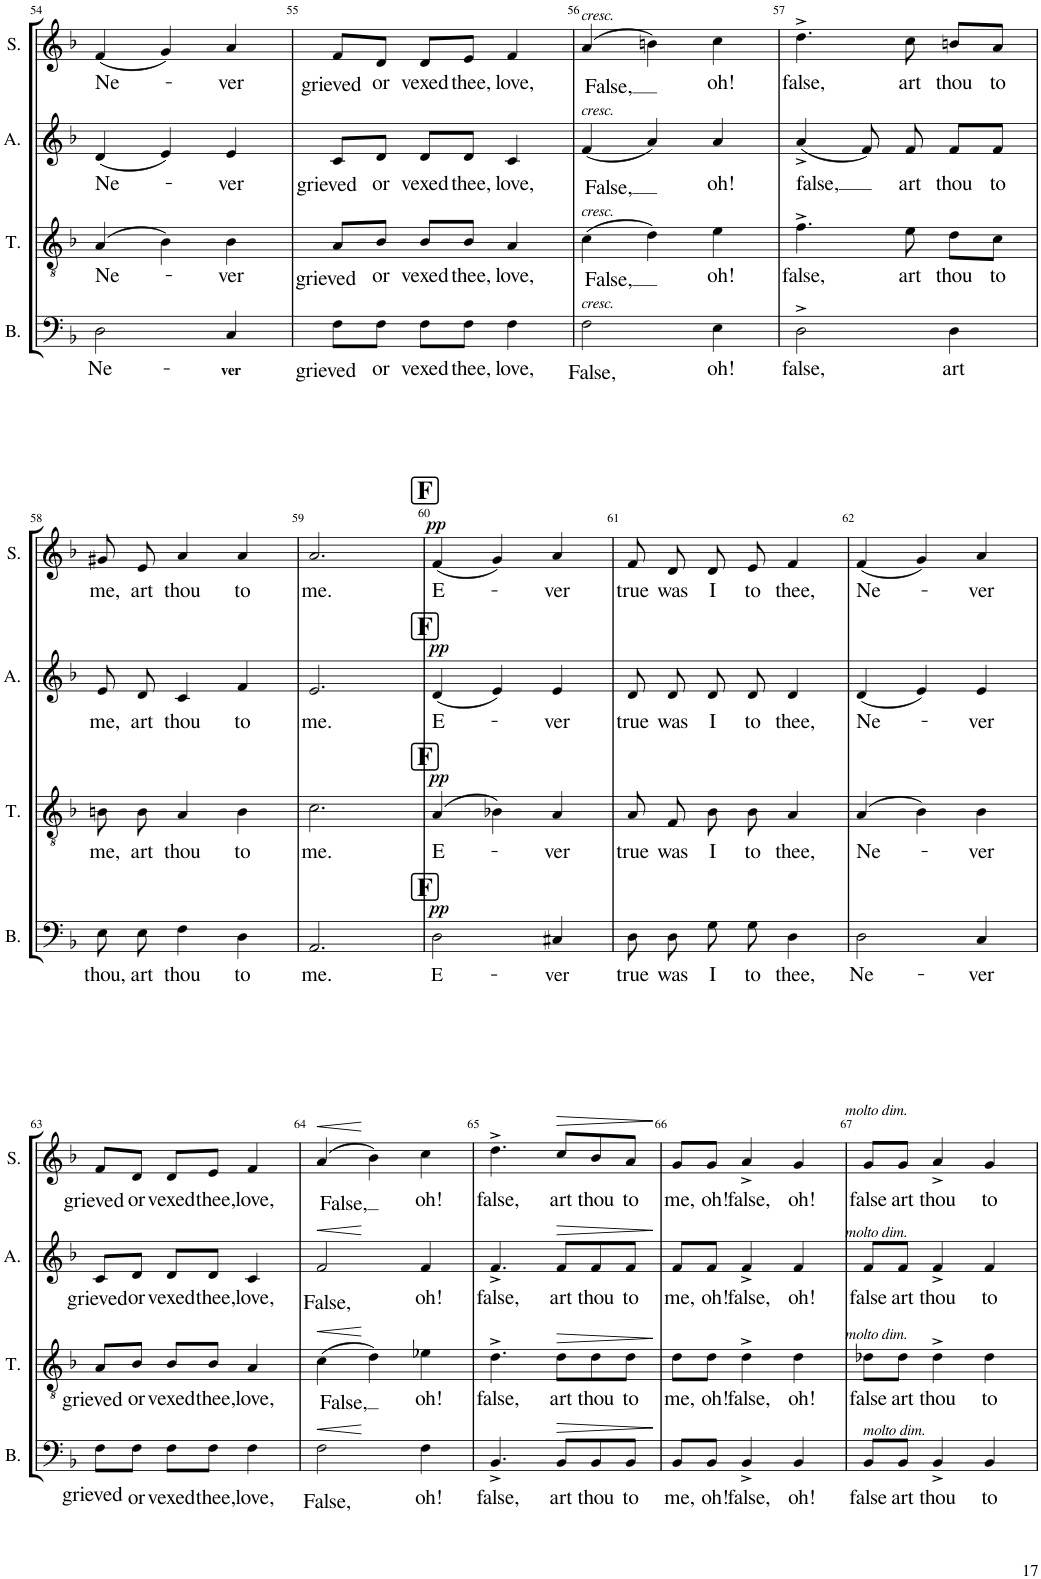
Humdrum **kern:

**kern	**text	**dynam	**kern	**text	**dynam	**kern	**text	**dynam	**kern	**text	**dynam
*part4	*part4	*part4	*part3	*part3	*part3	*part2	*part2	*part2	*part1	*part1	*part1
*staff4	*staff4	*staff4	*staff3	*staff3	*staff3	*staff2	*staff2	*staff2	*staff1	*staff1	*staff1
*I"Basse	*	*	*I"Tenor	*	*	*I"Alto	*	*	*I"Soprano	*	*
*I'B.	*	*	*I'T.	*	*	*I'A.	*	*	*I'S.	*	*
!!LO:PB:g=z
*clefF4	*	*	*clefGv2	*	*	*clefG2	*	*	*clefG2	*	*
*k[b-]	*	*	*k[b-]	*	*	*k[b-]	*	*	*k[b-]	*	*
*F:	*	*	*F:	*	*	*F:	*	*	*F:	*	*
*M3/4	*	*	*M3/4	*	*	*M3/4	*	*	*M3/4	*	*
=54	=54	=54	=54	=54	=54	=54	=54	=54	=54	=54	=54
!	!LO:LY:b	!	!	!LO:LY:b	!	!	!LO:LY:b	!	!	!LO:LY:b	!
2D\	Ne-	.	(>4A/	Ne-	.	(<4d/	Ne-	.	(<4f/	Ne-	.
.	.	.	4B-\)	.	.	4e/)	.	.	4g/)	.	.
!	!LO:LY:b	!	!	!LO:LY:b	!	!	!LO:LY:b	!	!	!LO:LY:b	!
4C/	-ver	.	4B-\	-ver	.	4e/	-ver	.	4a/	-ver	.
=55	=55	=55	=55	=55	=55	=55	=55	=55	=55	=55	=55
!	!LO:LY:b	!	!	!LO:LY:b	!	!	!LO:LY:b	!	!	!LO:LY:b	!
8F\L	grieved	.	8A/L	grieved	.	8c/L	grieved	.	8f/L	grieved	.
!	!LO:LY:b	!	!	!LO:LY:b	!	!	!LO:LY:b	!	!	!LO:LY:b	!
8F\J	or	.	8B-/J	or	.	8d/J	or	.	8d/J	or	.
!	!LO:LY:b	!	!	!LO:LY:b	!	!	!LO:LY:b	!	!	!LO:LY:b	!
8F\L	vexed	.	8B-/L	vexed	.	8d/L	vexed	.	8d/L	vexed	.
!	!LO:LY:b	!	!	!LO:LY:b	!	!	!LO:LY:b	!	!	!LO:LY:b	!
8F\J	thee,	.	8B-/J	thee,	.	8d/J	thee,	.	8e/J	thee,	.
!	!LO:LY:b	!	!	!LO:LY:b	!	!	!LO:LY:b	!	!	!LO:LY:b	!
4F\	love,	.	4A/	love,	.	4c/	love,	.	4f/	love,	.
=56	=56	=56	=56	=56	=56	=56	=56	=56	=56	=56	=56
!	!	!	!	!	!	!	!	!	!LO:TX:a:i:t=cresc.	!	!
!	!	!	!	!	!	!LO:TX:a:i:t=cresc.	!	!	!	!	!
!	!	!	!LO:TX:a:i:t=cresc.	!	!	!	!	!	!	!	!
!LO:TX:a:i:t=cresc.	!	!	!	!	!	!	!	!	!	!	!
!	!LO:LY:b	!	!	!LO:LY:b	!	!	!LO:LY:b	!	!	!LO:LY:b	!
2F\	False,	.	(>4c\	False,	.	(<4f/	False,	.	(>4a/	False,	.
.	.	.	4d\)	.	.	4a/)	.	.	4bn\)	.	.
!	!LO:LY:b	!	!	!LO:LY:b	!	!	!LO:LY:b	!	!	!LO:LY:b	!
4E\	oh!	.	4e\	oh!	.	4a/	oh!	.	4cc\	oh!	.
=57	=57	=57	=57	=57	=57	=57	=57	=57	=57	=57	=57
!	!LO:LY:b	!	!	!LO:LY:b	!	!	!LO:LY:b	!	!	!LO:LY:b	!
2D^>\	false,	.	4.f^>\	false,	.	(<4a^</	false,	.	4.dd^>\	false,	.
.	.	.	.	.	.	8f/)	.	.	.	.	.
!	!	!	!	!LO:LY:b	!	!	!LO:LY:b	!	!	!LO:LY:b	!
.	.	.	8e\	art	.	8f/	art	.	8cc\	art	.
!	!LO:LY:b	!	!	!LO:LY:b	!	!	!LO:LY:b	!	!	!LO:LY:b	!
4D\	art	.	8d\L	thou	.	8f/L	thou	.	8bn/L	thou	.
!	!	!	!	!LO:LY:b	!	!	!LO:LY:b	!	!	!LO:LY:b	!
.	.	.	8c\J	to	.	8f/J	to	.	8a/J	to	.
!!LO:LB:g=z
=58	=58	=58	=58	=58	=58	=58	=58	=58	=58	=58	=58
!	!LO:LY:b	!	!	!LO:LY:b	!	!	!LO:LY:b	!	!	!LO:LY:b	!
8E\	thou,	.	8Bn\	me,	.	8e/	me,	.	8g#X/	me,	.
!	!LO:LY:b	!	!	!LO:LY:b	!	!	!LO:LY:b	!	!	!LO:LY:b	!
8E\	art	.	8B\	art	.	8d/	art	.	8e/	art	.
!	!LO:LY:b	!	!	!LO:LY:b	!	!	!LO:LY:b	!	!	!LO:LY:b	!
4F\	thou	.	4A/	thou	.	4c/	thou	.	4a/	thou	.
!	!LO:LY:b	!	!	!LO:LY:b	!	!	!LO:LY:b	!	!	!LO:LY:b	!
4D\	to	.	4B\	to	.	4f/	to	.	4a/	to	.
=59	=59	=59	=59	=59	=59	=59	=59	=59	=59	=59	=59
!	!LO:LY:b	!	!	!LO:LY:b	!	!	!LO:LY:b	!	!	!LO:LY:b	!
2.AA/	me.	.	2.c\	me.	.	2.e/	me.	.	2.a/	me.	.
!!LO:REH:place=s1:a:B:cj:fs=17:t=F
!!LO:REH:place=s2:a:B:cj:fs=17:t=F
!!LO:REH:place=s3:a:B:cj:fs=17:t=F
!!LO:REH:place=s4:a:B:cj:fs=17:t=F
=60	=60	=60	=60	=60	=60	=60	=60	=60	=60	=60	=60
!	!LO:LY:b	!LO:DY:a	!	!LO:LY:b	!LO:DY:a	!	!LO:LY:b	!LO:DY:a	!	!LO:LY:b	!LO:DY:a
2D\	E-	pp	(>4A/	E-	pp	(<4d/	E-	pp	(<4f/	E-	pp
.	.	.	4B-X\)	.	.	4e/)	.	.	4g/)	.	.
!	!LO:LY:b	!	!	!LO:LY:b	!	!	!LO:LY:b	!	!	!LO:LY:b	!
4C#X/	-ver	.	4A/	-ver	.	4e/	-ver	.	4a/	-ver	.
=61	=61	=61	=61	=61	=61	=61	=61	=61	=61	=61	=61
!	!LO:LY:b	!	!	!LO:LY:b	!	!	!LO:LY:b	!	!	!LO:LY:b	!
8D\	true	.	8A/	true	.	8d/	true	.	8f/	true	.
!	!LO:LY:b	!	!	!LO:LY:b	!	!	!LO:LY:b	!	!	!LO:LY:b	!
8D\	was	.	8F/	was	.	8d/	was	.	8d/	was	.
!	!LO:LY:b	!	!	!LO:LY:b	!	!	!LO:LY:b	!	!	!LO:LY:b	!
8G\	I	.	8B-\	I	.	8d/	I	.	8d/	I	.
!	!LO:LY:b	!	!	!LO:LY:b	!	!	!LO:LY:b	!	!	!LO:LY:b	!
8G\	to	.	8B-\	to	.	8d/	to	.	8e/	to	.
!	!LO:LY:b	!	!	!LO:LY:b	!	!	!LO:LY:b	!	!	!LO:LY:b	!
4D\	thee,	.	4A/	thee,	.	4d/	thee,	.	4f/	thee,	.
=62	=62	=62	=62	=62	=62	=62	=62	=62	=62	=62	=62
!	!LO:LY:b	!	!	!LO:LY:b	!	!	!LO:LY:b	!	!	!LO:LY:b	!
2D\	Ne-	.	(>4A/	Ne-	.	(<4d/	Ne-	.	(<4f/	Ne-	.
.	.	.	4B-\)	.	.	4e/)	.	.	4g/)	.	.
!	!LO:LY:b	!	!	!LO:LY:b	!	!	!LO:LY:b	!	!	!LO:LY:b	!
4C/	-ver	.	4B-\	-ver	.	4e/	-ver	.	4a/	-ver	.
!!LO:LB:g=z
=63	=63	=63	=63	=63	=63	=63	=63	=63	=63	=63	=63
!	!LO:LY:b	!	!	!LO:LY:b	!	!	!LO:LY:b	!	!	!LO:LY:b	!
8F\L	grieved	.	8A/L	grieved	.	8c/L	grieved	.	8f/L	grieved	.
!	!LO:LY:b	!	!	!LO:LY:b	!	!	!LO:LY:b	!	!	!LO:LY:b	!
8F\J	or	.	8B-/J	or	.	8d/J	or	.	8d/J	or	.
!	!LO:LY:b	!	!	!LO:LY:b	!	!	!LO:LY:b	!	!	!LO:LY:b	!
8F\L	vexed	.	8B-/L	vexed	.	8d/L	vexed	.	8d/L	vexed	.
!	!LO:LY:b	!	!	!LO:LY:b	!	!	!LO:LY:b	!	!	!LO:LY:b	!
8F\J	thee,	.	8B-/J	thee,	.	8d/J	thee,	.	8e/J	thee,	.
!	!LO:LY:b	!	!	!LO:LY:b	!	!	!LO:LY:b	!	!	!LO:LY:b	!
4F\	love,	.	4A/	love,	.	4c/	love,	.	4f/	love,	.
=64	=64	=64	=64	=64	=64	=64	=64	=64	=64	=64	=64
!	!LO:LY:b	!LO:HP:b	!	!LO:LY:b	!LO:HP:b	!	!LO:LY:b	!LO:HP:b	!	!LO:LY:b	!LO:HP:b
2F\	False,	<	(>4c\	False,	<	2f/	False,	<	(>4a/	False,	<
.	.	.	4d\)	.	[	.	.	.	4b-\)	.	[
!	!LO:LY:b	!	!	!LO:LY:b	!	!	!LO:LY:b	!	!	!LO:LY:b	!
4F\	oh!	[	4e-X\	oh!	.	4f/	oh!	[	4cc\	oh!	.
=65	=65	=65	=65	=65	=65	=65	=65	=65	=65	=65	=65
!	!LO:LY:b	!	!	!LO:LY:b	!	!	!LO:LY:b	!	!	!LO:LY:b	!
4.BB-^</	false,	.	4.d^>\	false,	.	4.f^</	false,	.	4.dd^>\	false,	.
!	!LO:LY:b	!LO:HP:b	!	!LO:LY:b	!LO:HP:b	!	!LO:LY:b	!LO:HP:b	!	!LO:LY:b	!LO:HP:b
8BB-/L	art	>	8d\L	art	>	8f/L	art	>	8cc/L	art	>
!	!LO:LY:b	!	!	!LO:LY:b	!	!	!LO:LY:b	!	!	!LO:LY:b	!
8BB-/	thou	.	8d\	thou	.	8f/	thou	.	8b-/	thou	.
!	!LO:LY:b	!	!	!LO:LY:b	!	!	!LO:LY:b	!	!	!LO:LY:b	!
8BB-/J	to	.	8d\J	to	.	8f/J	to	.	8a/J	to	.
.	.	]	.	.	]	.	.	]	.	.	]
=66	=66	=66	=66	=66	=66	=66	=66	=66	=66	=66	=66
!	!LO:LY:b	!	!	!LO:LY:b	!	!	!LO:LY:b	!	!	!LO:LY:b	!
8BB-/L	me,	.	8d\L	me,	.	8f/L	me,	.	8g/L	me,	.
!	!LO:LY:b	!	!	!LO:LY:b	!	!	!LO:LY:b	!	!	!LO:LY:b	!
8BB-/J	oh!	.	8d\J	oh!	.	8f/J	oh!	.	8g/J	oh!	.
!	!LO:LY:b	!	!	!LO:LY:b	!	!	!LO:LY:b	!	!	!LO:LY:b	!
4BB-^</	false,	.	4d^>\	false,	.	4f^</	false,	.	4a^</	false,	.
!	!LO:LY:b	!	!	!LO:LY:b	!	!	!LO:LY:b	!	!	!LO:LY:b	!
4BB-/	oh!	.	4d\	oh!	.	4f/	oh!	.	4g/	oh!	.
!	!	!	!	!	!	!	!	!	!LO:TX:a:i:t=molto dim.	!	!
!	!	!	!	!	!	!LO:TX:a:i:t=molto dim.	!	!	!	!	!
!	!	!	!LO:TX:a:i:t=molto dim.	!	!	!	!	!	!	!	!
=67	=67	=67	=67	=67	=67	=67	=67	=67	=67	=67	=67
!LO:TX:a:i:t=molto dim.	!	!	!	!	!	!	!	!	!	!	!
!	!LO:LY:b	!	!	!LO:LY:b	!	!	!LO:LY:b	!	!	!LO:LY:b	!
8BB-/L	false	.	8d-X\L	false	.	8f/L	false	.	8g/L	false	.
!	!LO:LY:b	!	!	!LO:LY:b	!	!	!LO:LY:b	!	!	!LO:LY:b	!
8BB-/J	art	.	8d-\J	art	.	8f/J	art	.	8g/J	art	.
!	!LO:LY:b	!	!	!LO:LY:b	!	!	!LO:LY:b	!	!	!LO:LY:b	!
4BB-^</	thou	.	4d-^>\	thou	.	4f^</	thou	.	4a^</	thou	.
!	!LO:LY:b	!	!	!LO:LY:b	!	!	!LO:LY:b	!	!	!LO:LY:b	!
4BB-/	to	.	4d-\	to	.	4f/	to	.	4g/	to	.
=	=	=	=	=	=	=	=	=	=	=	=
*-	*-	*-	*-	*-	*-	*-	*-	*-	*-	*-	*-
